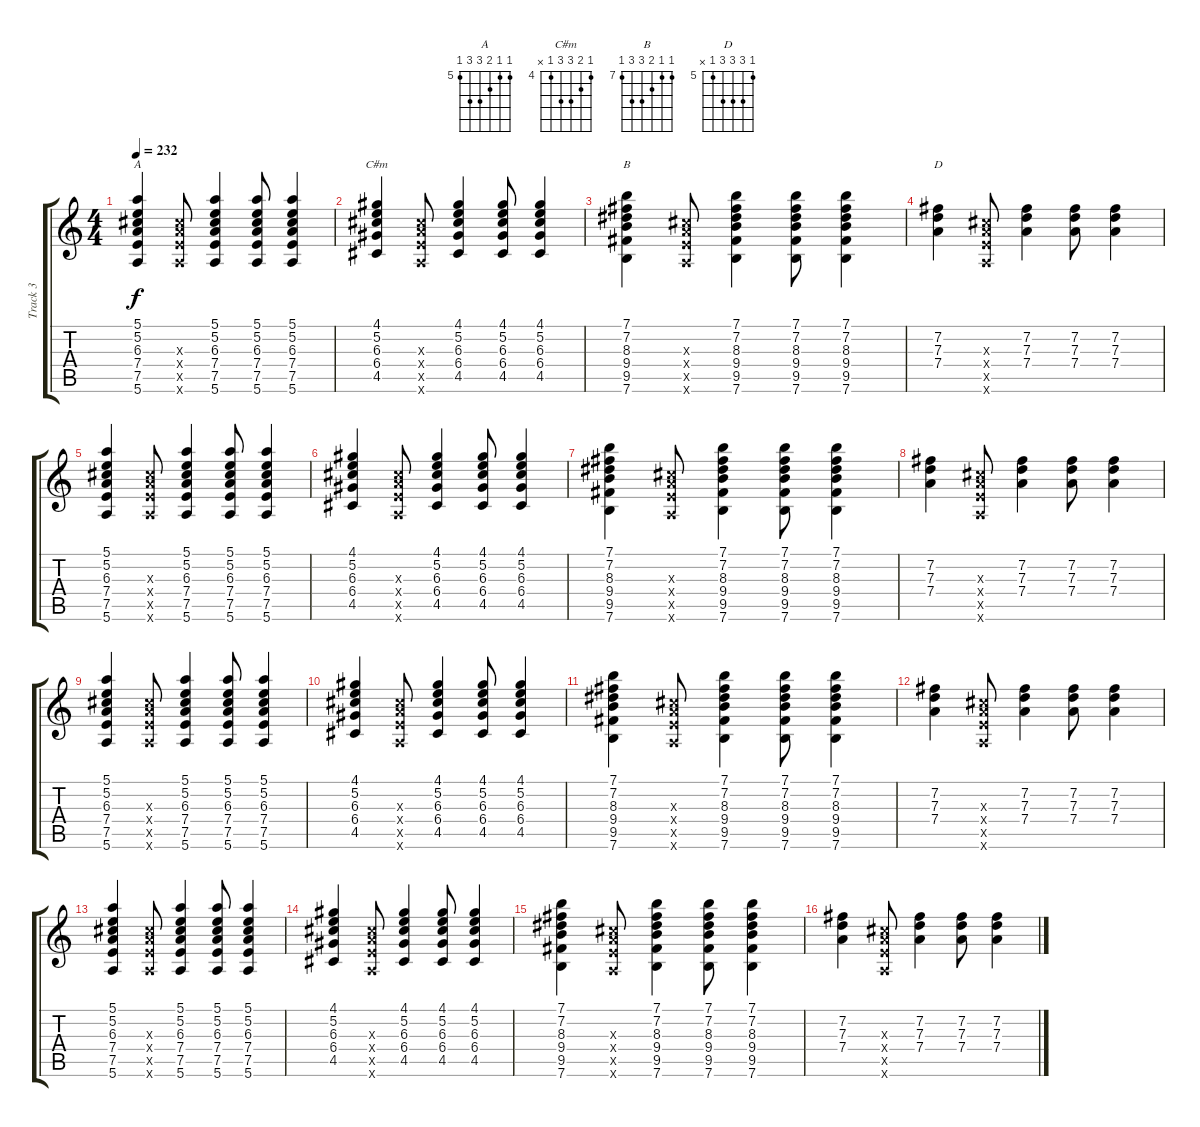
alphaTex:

\track ("Track 3" "Track 3") {instrument electricguitarclean}
\staff {score tabs}
\tuning (E4 B3 G3 D3 A2 E2) {hide}
\chord ("A" 5 5 6 7 7 5) {firstfret 5}
\chord ("C#m" 4 5 6 6 4 x) {firstfret 4}
\chord ("B" 7 7 8 9 9 7) {firstfret 7}
\chord ("D" 5 7 7 7 5 x) {firstfret 5}
\ts (4 4)
\tempo 232
\clef g2
\ks c
(5.1 5.2 6.3 7.4 7.5 5.6).4{ch "A" dy f instrument electricguitarclean} (6.3{x} 7.4{x} 7.5{x} 5.6{x}).8 (5.1 5.2 6.3 7.4 7.5 5.6).4 (5.1 5.2 6.3 7.4 7.5 5.6).8 (5.1 5.2 6.3 7.4 7.5 5.6).4 |
(4.1 5.2 6.3 6.4 4.5).4{ch "C#m"} (6.3{x} 7.4{x} 7.5{x} 5.6{x}).8 (4.1 5.2 6.3 6.4 4.5).4 (4.1 5.2 6.3 6.4 4.5).8 (4.1 5.2 6.3 6.4 4.5).4 |
(7.1 7.2 8.3 9.4 9.5 7.6).4{ch "B"} (6.3{x} 7.4{x} 7.5{x} 5.6{x}).8 (7.1 7.2 8.3 9.4 9.5 7.6).4 (7.1 7.2 8.3 9.4 9.5 7.6).8 (7.1 7.2 8.3 9.4 9.5 7.6).4 |
(7.2 7.3 7.4).4{ch "D"} (6.3{x} 7.4{x} 7.5{x} 5.6{x}).8 (7.2 7.3 7.4).4 (7.2 7.3 7.4).8 (7.2 7.3 7.4).4 |
(5.1 5.2 6.3 7.4 7.5 5.6).4 (6.3{x} 7.4{x} 7.5{x} 5.6{x}).8 (5.1 5.2 6.3 7.4 7.5 5.6).4 (5.1 5.2 6.3 7.4 7.5 5.6).8 (5.1 5.2 6.3 7.4 7.5 5.6).4 |
(4.1 5.2 6.3 6.4 4.5).4 (6.3{x} 7.4{x} 7.5{x} 5.6{x}).8 (4.1 5.2 6.3 6.4 4.5).4 (4.1 5.2 6.3 6.4 4.5).8 (4.1 5.2 6.3 6.4 4.5).4 |
(7.1 7.2 8.3 9.4 9.5 7.6).4 (6.3{x} 7.4{x} 7.5{x} 5.6{x}).8 (7.1 7.2 8.3 9.4 9.5 7.6).4 (7.1 7.2 8.3 9.4 9.5 7.6).8 (7.1 7.2 8.3 9.4 9.5 7.6).4 |
(7.2 7.3 7.4).4 (6.3{x} 7.4{x} 7.5{x} 5.6{x}).8 (7.2 7.3 7.4).4 (7.2 7.3 7.4).8 (7.2 7.3 7.4).4 |
(5.1 5.2 6.3 7.4 7.5 5.6).4 (6.3{x} 7.4{x} 7.5{x} 5.6{x}).8 (5.1 5.2 6.3 7.4 7.5 5.6).4 (5.1 5.2 6.3 7.4 7.5 5.6).8 (5.1 5.2 6.3 7.4 7.5 5.6).4 |
(4.1 5.2 6.3 6.4 4.5).4 (6.3{x} 7.4{x} 7.5{x} 5.6{x}).8 (4.1 5.2 6.3 6.4 4.5).4 (4.1 5.2 6.3 6.4 4.5).8 (4.1 5.2 6.3 6.4 4.5).4 |
(7.1 7.2 8.3 9.4 9.5 7.6).4 (6.3{x} 7.4{x} 7.5{x} 5.6{x}).8 (7.1 7.2 8.3 9.4 9.5 7.6).4 (7.1 7.2 8.3 9.4 9.5 7.6).8 (7.1 7.2 8.3 9.4 9.5 7.6).4 |
(7.2 7.3 7.4).4 (6.3{x} 7.4{x} 7.5{x} 5.6{x}).8 (7.2 7.3 7.4).4 (7.2 7.3 7.4).8 (7.2 7.3 7.4).4 |
(5.1 5.2 6.3 7.4 7.5 5.6).4 (6.3{x} 7.4{x} 7.5{x} 5.6{x}).8 (5.1 5.2 6.3 7.4 7.5 5.6).4 (5.1 5.2 6.3 7.4 7.5 5.6).8 (5.1 5.2 6.3 7.4 7.5 5.6).4 |
(4.1 5.2 6.3 6.4 4.5).4 (6.3{x} 7.4{x} 7.5{x} 5.6{x}).8 (4.1 5.2 6.3 6.4 4.5).4 (4.1 5.2 6.3 6.4 4.5).8 (4.1 5.2 6.3 6.4 4.5).4 |
(7.1 7.2 8.3 9.4 9.5 7.6).4 (6.3{x} 7.4{x} 7.5{x} 5.6{x}).8 (7.1 7.2 8.3 9.4 9.5 7.6).4 (7.1 7.2 8.3 9.4 9.5 7.6).8 (7.1 7.2 8.3 9.4 9.5 7.6).4 |
(7.2 7.3 7.4).4 (6.3{x} 7.4{x} 7.5{x} 5.6{x}).8 (7.2 7.3 7.4).4 (7.2 7.3 7.4).8 (7.2 7.3 7.4).4
